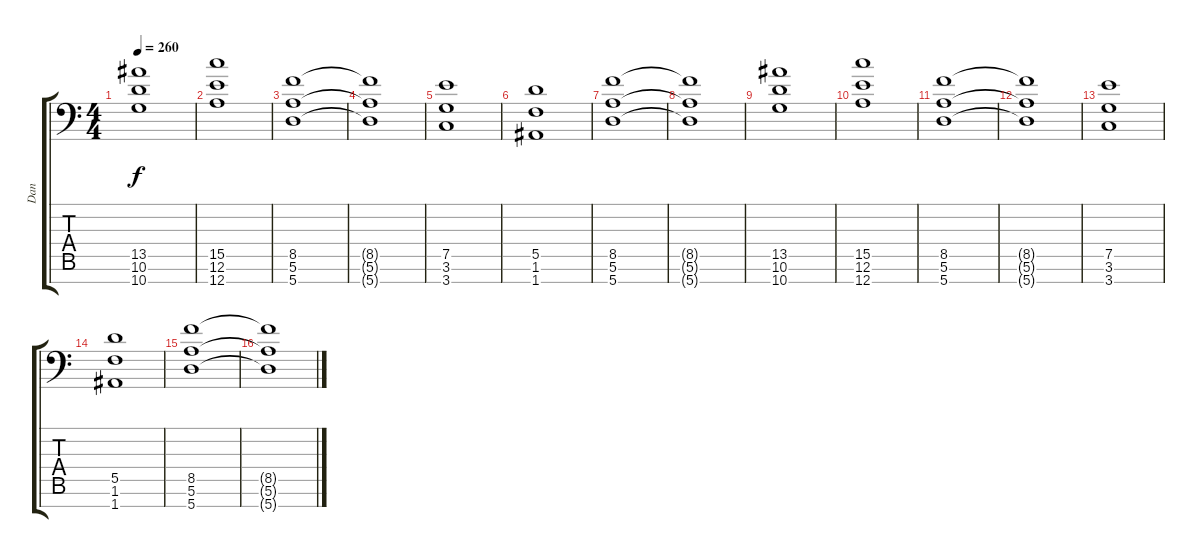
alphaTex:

\track ("Dan" "Dan") {instrument acousticguitarsteel}
\staff {score tabs}
\tuning (E4 B3 Gb3 D3 A2 E2 A1) {hide}
\ts (4 4)
\tempo 260
\clef f4
\ks c
(13.5 10.6 10.7).1{dy f} |
(15.5 12.6 12.7).1 |
(8.5 5.6 5.7).1 |
(8.5{t} 5.6{t} 5.7{t}).1 |
(7.5 3.6 3.7).1 |
(5.5 1.6 1.7).1 |
(8.5 5.6 5.7).1 |
(8.5{t} 5.6{t} 5.7{t}).1 |
(13.5 10.6 10.7).1 |
(15.5 12.6 12.7).1 |
(8.5 5.6 5.7).1 |
(8.5{t} 5.6{t} 5.7{t}).1 |
(7.5 3.6 3.7).1 |
(5.5 1.6 1.7).1 |
(8.5 5.6 5.7).1 |
(8.5{t} 5.6{t} 5.7{t}).1
